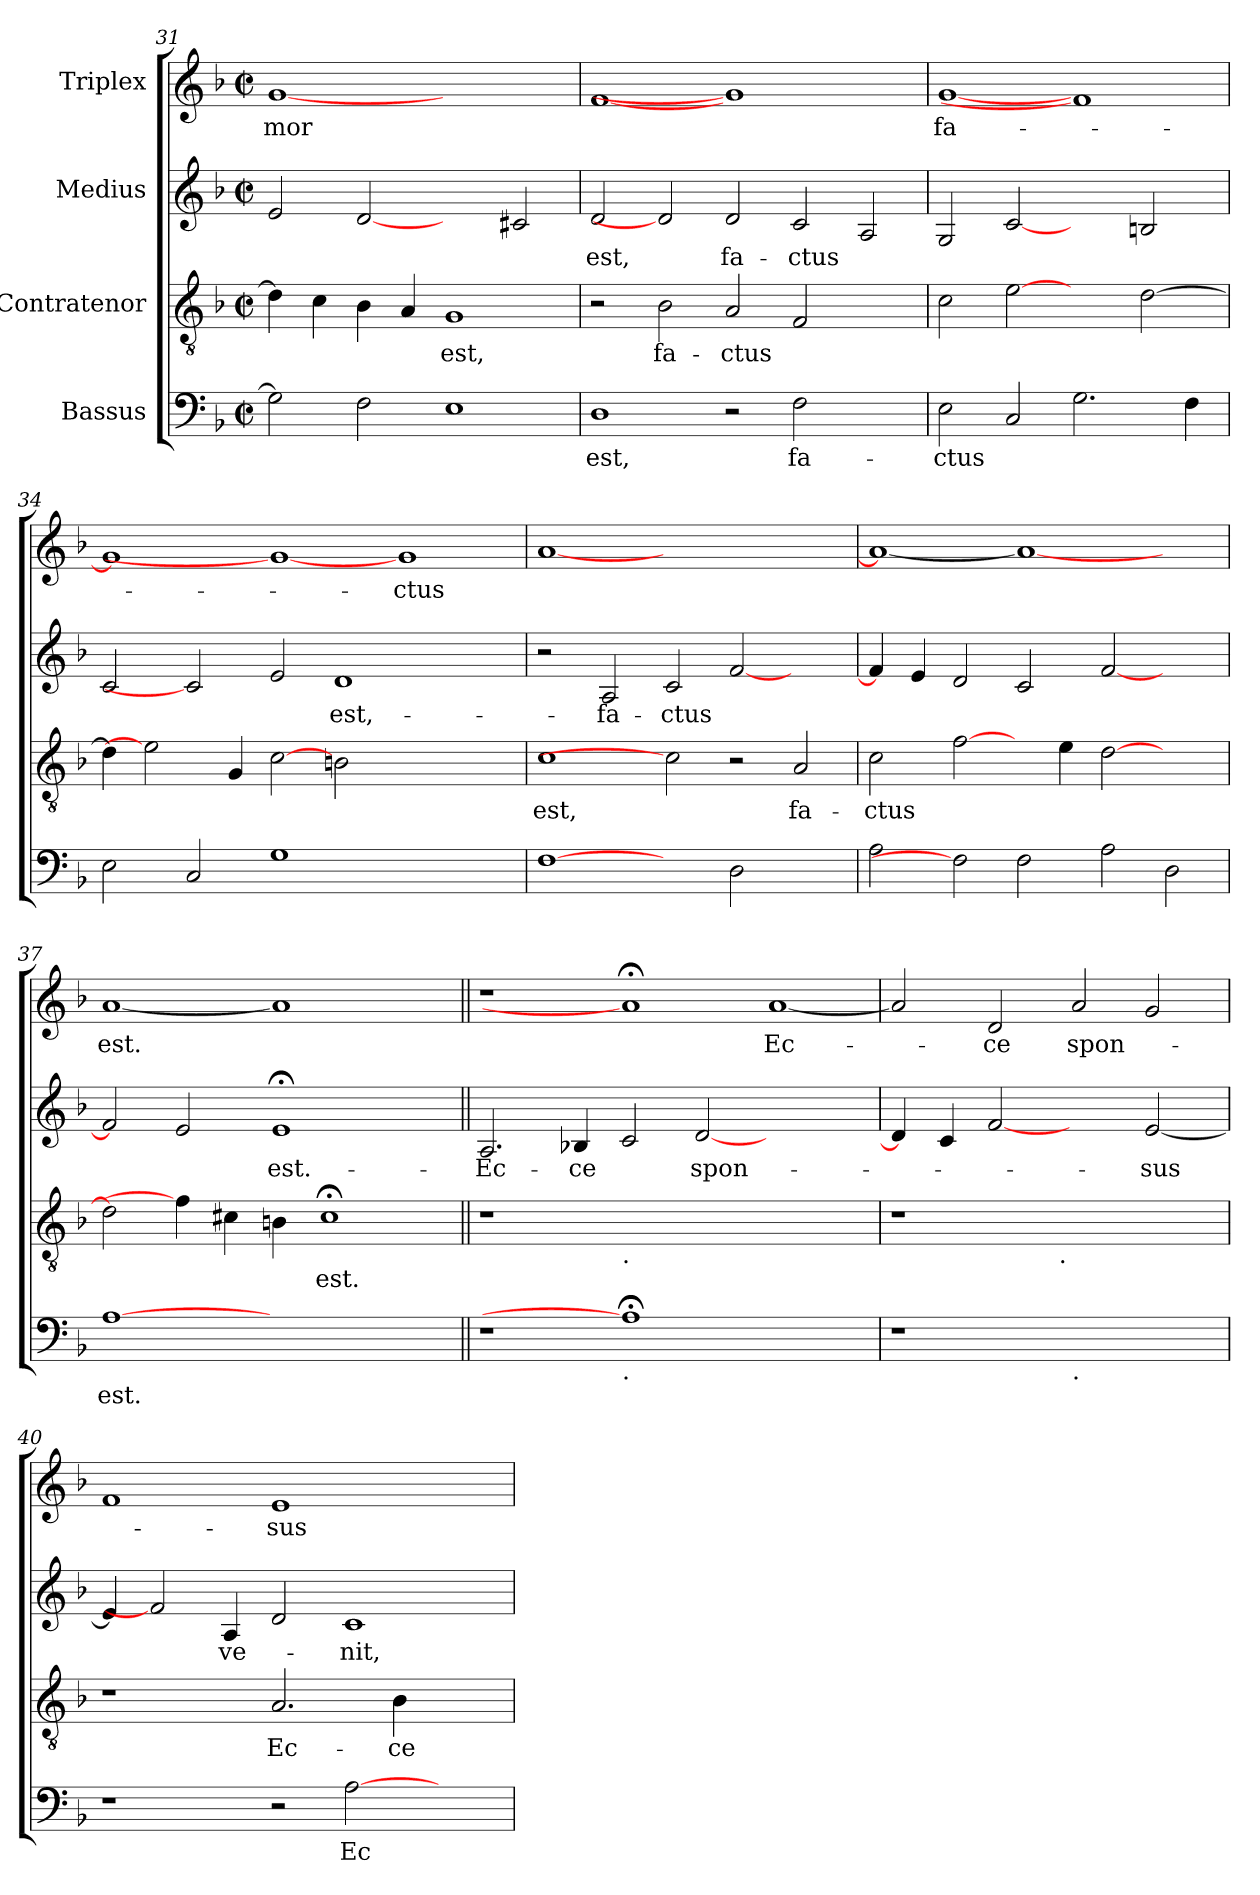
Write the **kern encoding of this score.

**kern	**text	**kern	**text	**kern	**text	**kern	**text
*part4	*part4	*part3	*part3	*part2	*part2	*part1	*part1
*staff4	*staff4	*staff3	*staff3	*staff2	*staff2	*staff1	*staff1
*I"Bassus	*	*I"Contratenor	*	*I"Medius	*	*I"Triplex	*
!!LO:LB:g=z
*clefF4	*	*clefGv2	*	*clefG2	*	*clefG2	*
*k[b-]	*	*k[b-]	*	*k[b-]	*	*k[b-]	*
*F:	*	*F:	*	*F:	*	*F:	*
*M2/2	*	*M2/2	*	*M2/2	*	*M2/2	*
*met(c|)	*	*met(c|)	*	*met(c|)	*	*met(c|)	*
=31	=31	=31	=31	=31	=31	=31	=31
!	!	!	!	!	!	!	!LO:LY:b
2G\]	.	4d\]	.	2e/	.	[1g	-mor
.	.	4c\	.	.	.	.	.
2F\	.	4B-\	.	[2d	.	.	.
.	.	4A/	.	.	.	.	.
!	!	!	!LO:LY:b	!	!	!	!
1E	.	1G	est,	2ryy	.	1ryy	.
.	.	.	.	2c#/	.	.	.
=32	=32	=32	=32	=32	=32	=32	=32
!	!LO:LY:b	!	!	!	!LO:LY:b	!	!
1D	est,	2r	.	2d/	est,	[1f	.
!	!	!	!LO:LY:b	!	!	!	!
.	.	2B-\	fa-	2d]	.	.	.
!	!	!	!LO:LY:b	!	!LO:LY:b	!	!
2r	.	2A/	-ctus	2d/	fa-	1g]	.
!	!LO:LY:b	!	!	!	!LO:LY:b	!	!
2F\	fa-	2F/	.	2c/	-ctus	.	.
2ryy	.	2ryy	.	2A/	.	2ryy	.
=33	=33	=33	=33	=33	=33	=33	=33
!	!LO:LY:b	!	!	!	!	!	!LO:LY:b
2E\	-ctus	2c\	.	2G/	.	[<1g	fa-
2C/	.	[2e	.	[2c	.	.	.
2.G\	.	2ryy	.	2ryy	.	1f]	.
.	.	[>2d\	.	2B/	.	.	.
4F\	.	.	.	.	.	.	.
=34	=34	=34	=34	=34	=34	=34	=34
2E\	.	4d\]	.	2c/	.	1g]	.
.	.	2e]	.	.	.	.	.
2C/	.	.	.	2c]	.	.	.
.	.	4G/	.	.	.	.	.
1G	.	[2c	.	2e/	.	1g_	.
!	!	!	!	!	!LO:LY:b	!	!
.	.	2Bn\	.	1d	est,-	.	.
!	!	!	!	!	!	!	!LO:LY:b
1ryy	.	1ryy	.	.	.	1g	-ctus
.	.	.	.	2ryy	.	.	.
=35	=35	=35	=35	=35	=35	=35	=35
!	!	!	!LO:LY:b	!	!	!	!
[1F	.	1c	est,	2r	.	[>1a	.
!	!	!	!	!	!LO:LY:b	!	!
.	.	.	.	2A/	-fa-	.	.
!	!	!	!	!	!LO:LY:b	!	!
2ryy	.	2c]	.	2c/	-ctus	1.ryy	.
2D\	.	2r	.	[>2f/	.	.	.
!	!	!	!LO:LY:b	!	!	!	!
2ryy	.	2A/	fa-	2ryy	.	.	.
!!LO:PB:g=z
=36	=36	=36	=36	=36	=36	=36	=36
!	!	!	!LO:LY:b	!	!	!	!
2A\	.	2c\	-ctus	4f/]	.	1a_	.
.	.	.	.	4e/	.	.	.
2F]	.	[2f\	.	2d/	.	.	.
2F\	.	4ryy	.	2c/	.	1a_	.
.	.	4e\	.	.	.	.	.
2A\	.	[>2d\	.	[<2f/	.	.	.
2D\	.	2ryy	.	2ryy	.	2ryy	.
=37	=37	=37	=37	=37	=37	=37	=37
!	!LO:LY:b	!	!	!	!	!	!LO:LY:b
[1A	est.	2d\]	.	2f/]	.	[1a	est.
.	.	4f\]	.	2e/	.	.	.
.	.	4c#\	.	.	.	.	.
!	!	!	!	!	!LO:LY:b	!	!
1ryy	.	4B\	.	1e;	est.-	1a]	.
!	!	!	!LO:LY:b	!	!	!	!
.	.	1c#;<	est.	.	.	.	.
4ryy	.	.	.	4ryy	.	4ryy	.
=38||	=38||	=38||	=38||	=38||	=38||	=38||	=38||
!	!	!	!	!	!LO:LY:b	!	!
1r	.	1r	.	2.A/	-Ec-	1r	.
!	!	!	!	!	!LO:LY:b	!	!
.	.	.	.	4B-X/	-ce	.	.
!	!	!LO:TX:b:t=.	!	!	!	!	!
!LO:TX:b:t=.	!	!	!	!	!	!	!
1A;<]	.	0ryy	.	2c/	.	1a;]	.
!	!	!	!	!	!LO:LY:b	!	!
.	.	.	.	[<2d/	spon-	.	.
!	!	!	!	!	!	!	!LO:LY:b
1ryy	.	.	.	1ryy	.	[<1a	Ec-
=39	=39	=39	=39	=39	=39	=39	=39
*	*	*^	*	*	*	*	*
1r	.	1r	2ryy	.	4d/]	.	2a/]	.
.	.	.	.	.	4c/	.	.	.
!	!	!	!	!	!	!	!	!LO:LY:b
.	.	.	4...ryy	.	[2f	.	2d/	-ce
!	!	!	!LO:TX:b:t=.	!	!	!	!	!
.	.	.	1ryy	.	.	.	.	.
!LO:TX:b:t=.	!	!	!	!	!	!	!	!
!	!	!	!	!	!	!	!	!LO:LY:b
1ryy	.	1ryy	.	.	2ryy	.	2a/	spon-
!	!	!	!	!	!	!LO:LY:b	!	!
.	.	.	.	.	[<2e/	-sus	2g/	.
.	.	.	32ryy	.	.	.	.	.
*	*	*v	*v	*	*	*	*	*
=40	=40	=40	=40	=40	=40	=40	=40
1r	.	1r	.	4e/]	.	1f	.
.	.	.	.	2f]	.	.	.
!	!	!	!	!	!LO:LY:b	!	!
.	.	.	.	4A/	ve-	.	.
!	!	!	!LO:LY:b	!	!	!	!LO:LY:b
2r	.	2.A/	Ec-	2d/	.	1e	-sus
!	!LO:LY:b	!	!	!	!LO:LY:b	!	!
[<2A\	Ec-	.	.	1c	-nit,	.	.
!	!	!	!LO:LY:b	!	!	!	!
.	.	4B-\	-ce	.	.	.	.
2ryy	.	2ryy	.	.	.	2ryy	.
=	=	=	=	=	=	=	=
*-	*-	*-	*-	*-	*-	*-	*-
